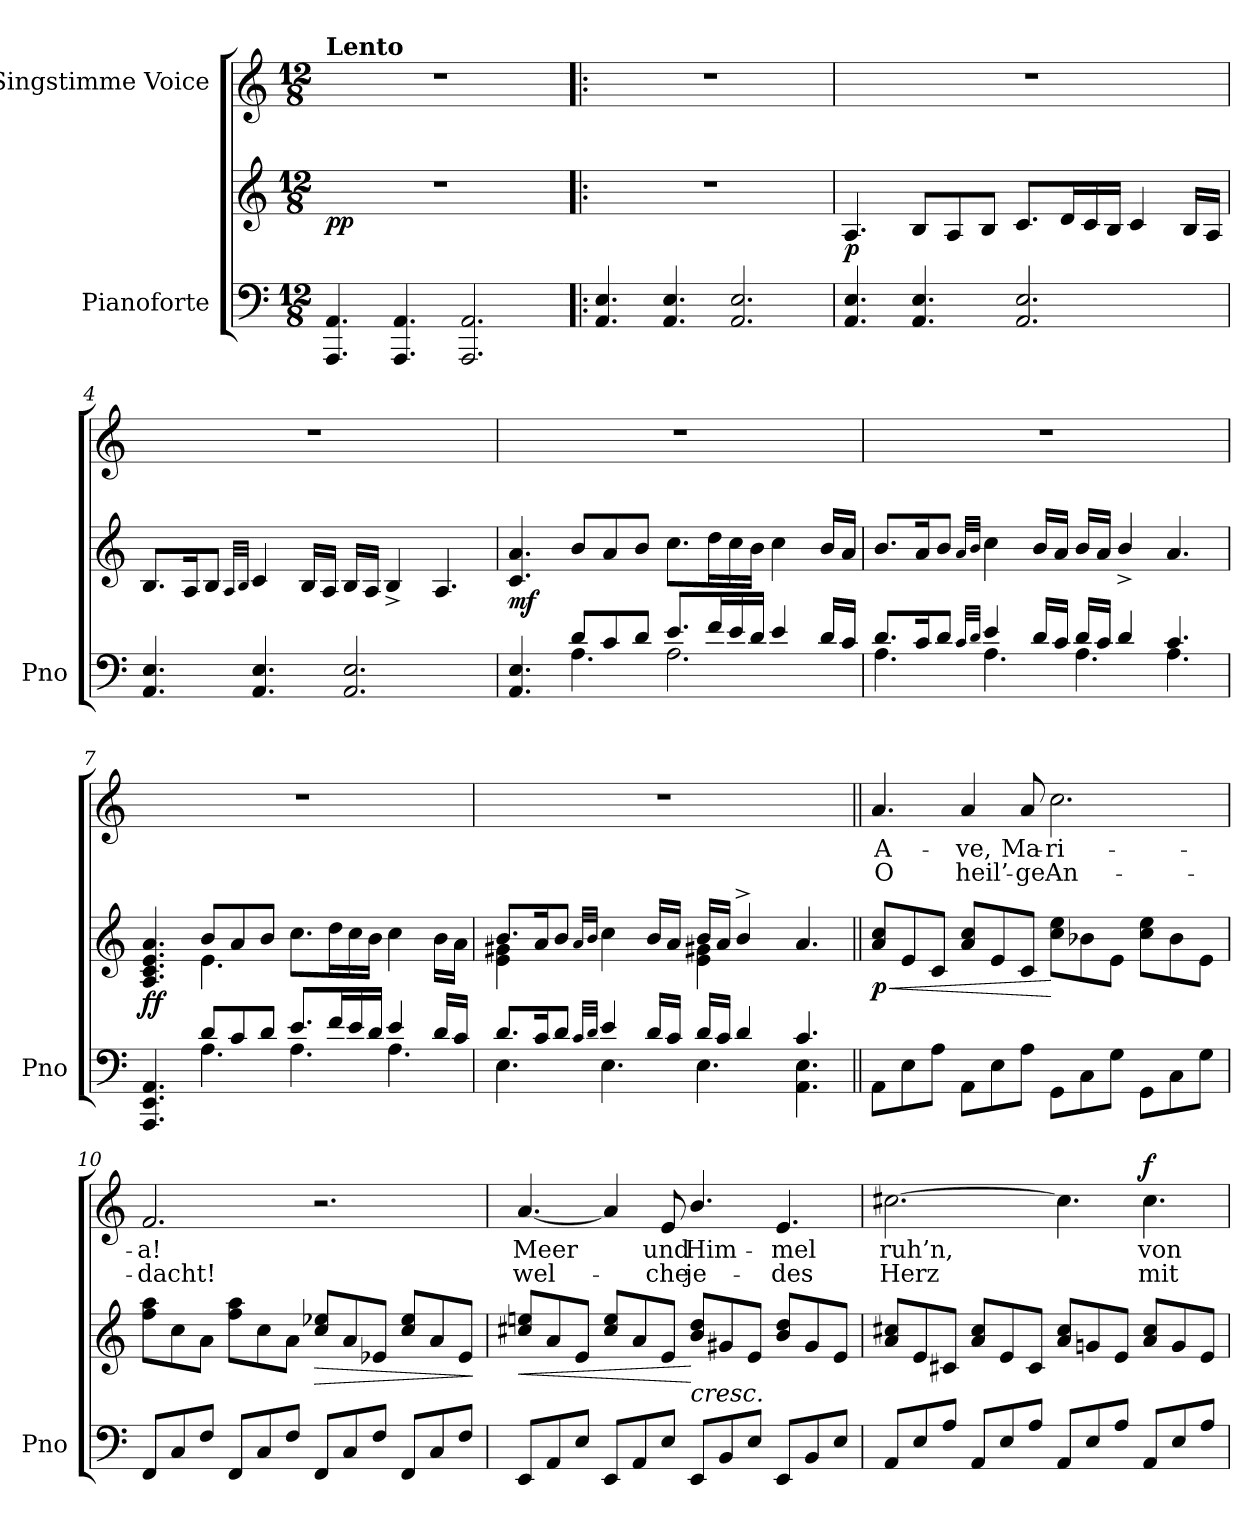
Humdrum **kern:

**kern	**kern	**dynam	**kern	**text	**text	**dynam
*part2	*part2	*part2	*part1	*part1	*part1	*part1
*staff3	*staff2	*staff2/3	*staff1	*staff1	*staff1	*staff1
*I"Pianoforte	*	*	*I"Singstimme Voice	*	*	*
*I'Pno	*	*	*	*	*	*
*clefF4	*clefG2	*	*clefG2	*	*	*
*k[]	*k[]	*	*k[]	*	*	*
*M12/8	*M12/8	*	*M12/8	*	*	*
=1	=1	=1	=1	=1	=1	=1
!	!	!	!LO:TX:a:B:t=Lento	!	!	!
!	!	!LO:DY:b	!	!	!	!
4.AAA/ 4.AA/	1.r	pp	1.r	.	.	.
4.AAA/ 4.AA/	.	.	.	.	.	.
2.AAA/ 2.AA/	.	.	.	.	.	.
=2!|:	=2!|:	=2!|:	=2!|:	=2!|:	=2!|:	=2!|:
4.AA/ 4.E/	1.r	.	1.r	.	.	.
4.AA/ 4.E/	.	.	.	.	.	.
2.AA/ 2.E/	.	.	.	.	.	.
=3	=3	=3	=3	=3	=3	=3
!	!	!LO:DY:b	!	!	!	!
4.AA/ 4.E/	4.A/	p	1.r	.	.	.
4.AA/ 4.E/	8B/L	.	.	.	.	.
.	8A/	.	.	.	.	.
.	8B/J	.	.	.	.	.
2.AA/ 2.E/	8.c/L	.	.	.	.	.
.	16d/L	.	.	.	.	.
.	16c/	.	.	.	.	.
.	16B/JJ	.	.	.	.	.
.	4c/	.	.	.	.	.
.	16B/LL	.	.	.	.	.
.	16A/JJ	.	.	.	.	.
=4	=4	=4	=4	=4	=4	=4
4.AA/ 4.E/	8.B/L	.	1.r	.	.	.
.	16A/K	.	.	.	.	.
.	8B/J	.	.	.	.	.
.	32qA/LLL	.	.	.	.	.
.	32qB/JJJ	.	.	.	.	.
4.AA/ 4.E/	4c/	.	.	.	.	.
.	16B/LL	.	.	.	.	.
.	16A/JJ	.	.	.	.	.
2.AA/ 2.E/	16B/LL	.	.	.	.	.
.	16A/JJ	.	.	.	.	.
.	4B^>/	.	.	.	.	.
.	4.A/	.	.	.	.	.
=5	=5	=5	=5	=5	=5	=5
*^	*	*	*	*	*	*
!	!	!	!LO:DY:b	!	!	!	!
4.AA/ 4.E/	4.ryy	4.c/ 4.a/	mf	1.r	.	.	.
8d/L	4.A\	8b/L	.	.	.	.	.
8c/	.	8a/	.	.	.	.	.
8d/J	.	8b/J	.	.	.	.	.
8.e/L	2.A\	8.cc\L	.	.	.	.	.
16f/L	.	16dd\L	.	.	.	.	.
16e/	.	16cc\	.	.	.	.	.
16d/JJ	.	16b\JJ	.	.	.	.	.
4e/	.	4cc\	.	.	.	.	.
16d/LL	.	16b/LL	.	.	.	.	.
16c/JJ	.	16a/JJ	.	.	.	.	.
=6	=6	=6	=6	=6	=6	=6	=6
8.d/L	4.A\	8.b/L	.	1.r	.	.	.
16c/K	.	16a/K	.	.	.	.	.
8d/J	.	8b/J	.	.	.	.	.
32qc/LLL	.	32qa/LLL	.	.	.	.	.
32qd/JJJ	.	32qb/JJJ	.	.	.	.	.
4e/	4.A\	4cc\	.	.	.	.	.
16d/LL	.	16b/LL	.	.	.	.	.
16c/JJ	.	16a/JJ	.	.	.	.	.
16d/LL	4.A\	16b/LL	.	.	.	.	.
16c/JJ	.	16a/JJ	.	.	.	.	.
4d/	.	4b^>/	.	.	.	.	.
4.c/	4.A\	4.a/	.	.	.	.	.
=7	=7	=7	=7	=7	=7	=7	=7
*	*	*^	*	*	*	*	*
!	!	!	!	!LO:DY:b	!	!	!	!
4.AAA/ 4.EE/ 4.AA/	4.ryy	4.A/ 4.c/ 4.e/ 4.a/	4.ryy	ff	1.r	.	.	.
8d/L	4.A\	8b/L	4.e\	.	.	.	.	.
8c/	.	8a/	.	.	.	.	.	.
8d/J	.	8b/J	.	.	.	.	.	.
8.e/L	4.A\	8.cc\L	2.ryy	.	.	.	.	.
16f/L	.	16dd\L	.	.	.	.	.	.
16e/	.	16cc\	.	.	.	.	.	.
16d/JJ	.	16b\JJ	.	.	.	.	.	.
4e/	4.A\	4cc\	.	.	.	.	.	.
16d/LL	.	16b\LL	.	.	.	.	.	.
16c/JJ	.	16a\JJ	.	.	.	.	.	.
=8	=8	=8	=8	=8	=8	=8	=8	=8
8.d/L	4.E\	8.b/L	4e\ 4g#X\	.	1.r	.	.	.
16c/K	.	16a/K	.	.	.	.	.	.
8d/J	.	8b/J	2ryy	.	.	.	.	.
32qc/LLL	.	32qa/LLL	.	.	.	.	.	.
32qd/JJJ	.	32qb/JJJ	.	.	.	.	.	.
4e/	4.E\	4cc\	.	.	.	.	.	.
16d/LL	.	16b/LL	.	.	.	.	.	.
16c/JJ	.	16a/JJ	.	.	.	.	.	.
16d/LL	4.E\	16b/LL	4e\ 4g#X\	.	.	.	.	.
16c/JJ	.	16a/JJ	.	.	.	.	.	.
4d/	.	4b^</	.	.	.	.	.	.
.	.	.	2ryy	.	.	.	.	.
4.c/	4.AA\ 4.E\	4.a/	.	.	.	.	.	.
*	*	*v	*v	*	*	*	*	*
=9||	=9||	=9||	=9||	=9||	=9||	=9||	=9||
!	!	!	!LO:HP:b	!	!	!	!
!	!	!	!LO:DY:n=1:b	!	!	!	!
*v	*v	*	*	*	*	*	*
8AA\L	8a/ 8cc/L	< p	4.a/	A-	O	.
8E\	8e/	.	.	.	.	.
8A\J	8c/J	.	.	.	.	.
8AA\L	8a/ 8cc/L	.	4a/	-ve,	heil’-	.
8E\	8e/	.	.	.	.	.
8A\J	8c/J	.	8a/	Ma-	-ge	.
8GG\L	8cc\ 8ee\L	[	2.cc\	-ri-	An-	.
8C\	8b-X\	.	.	.	.	.
8G\J	8e\J	.	.	.	.	.
8GG\L	8cc\ 8ee\L	.	.	.	.	.
8C\	8b-\	.	.	.	.	.
8G\J	8e\J	.	.	.	.	.
=10	=10	=10	=10	=10	=10	=10
8FF/L	8ff\ 8aa\L	.	2.f/	-a!	-dacht!	.
8C/	8cc\	.	.	.	.	.
8F/J	8a\J	.	.	.	.	.
8FF/L	8ff\ 8aa\L	.	.	.	.	.
8C/	8cc\	.	.	.	.	.
8F/J	8a\J	.	.	.	.	.
!	!	!LO:HP:b	!	!	!	!
8FF/L	8cc/ 8ee-X/L	>	2.r	.	.	.
8C/	8a/	.	.	.	.	.
8F/J	8e-X/J	.	.	.	.	.
8FF/L	8cc/ 8ee-/L	.	.	.	.	.
8C/	8a/	.	.	.	.	.
8F/J	8e-/J	.	.	.	.	.
.	.	]	.	.	.	.
=11	=11	=11	=11	=11	=11	=11
!	!	!LO:HP:b	!	!	!	!
8EE/L	8cc#X/ 8een/L	<	[4.a/	Meer	wel-	.
8AA/	8a/	.	.	.	.	.
8E/J	8e/J	.	.	.	.	.
8EE/L	8cc#/ 8ee/L	.	4a/]	.	.	.
8AA/	8a/	.	.	.	.	.
8E/J	8e/J	.	8e/	und	-che	.
!	!LO:TX:b:i:t=cresc.	!	!	!	!	!
8EE/L	8b/ 8dd/L	[	4.b/	Him-	je-	.
8BB/	8g#X/	.	.	.	.	.
8E/J	8e/J	.	.	.	.	.
8EE/L	8b/ 8dd/L	.	4.e/	-mel	-des	.
8BB/	8g#/	.	.	.	.	.
8E/J	8e/J	.	.	.	.	.
=12	=12	=12	=12	=12	=12	=12
8AA/L	8a/ 8cc#X/L	.	[2.cc#X\	ruh’n,	Herz	.
8E/	8e/	.	.	.	.	.
8A/J	8c#X/J	.	.	.	.	.
8AA/L	8a/ 8cc#/L	.	.	.	.	.
8E/	8e/	.	.	.	.	.
8A/J	8c#/J	.	.	.	.	.
8AA/L	8a/ 8cc#/L	.	4.cc#\]	.	.	.
8E/	8gn/	.	.	.	.	.
8A/J	8e/J	.	.	.	.	.
!	!	!	!	!	!	!LO:DY:a
8AA/L	8a/ 8cc#/L	.	4.cc#\	von	mit	f
8E/	8g/	.	.	.	.	.
8A/J	8e/J	.	.	.	.	.
=	=	=	=	=	=	=
*-	*-	*-	*-	*-	*-	*-
